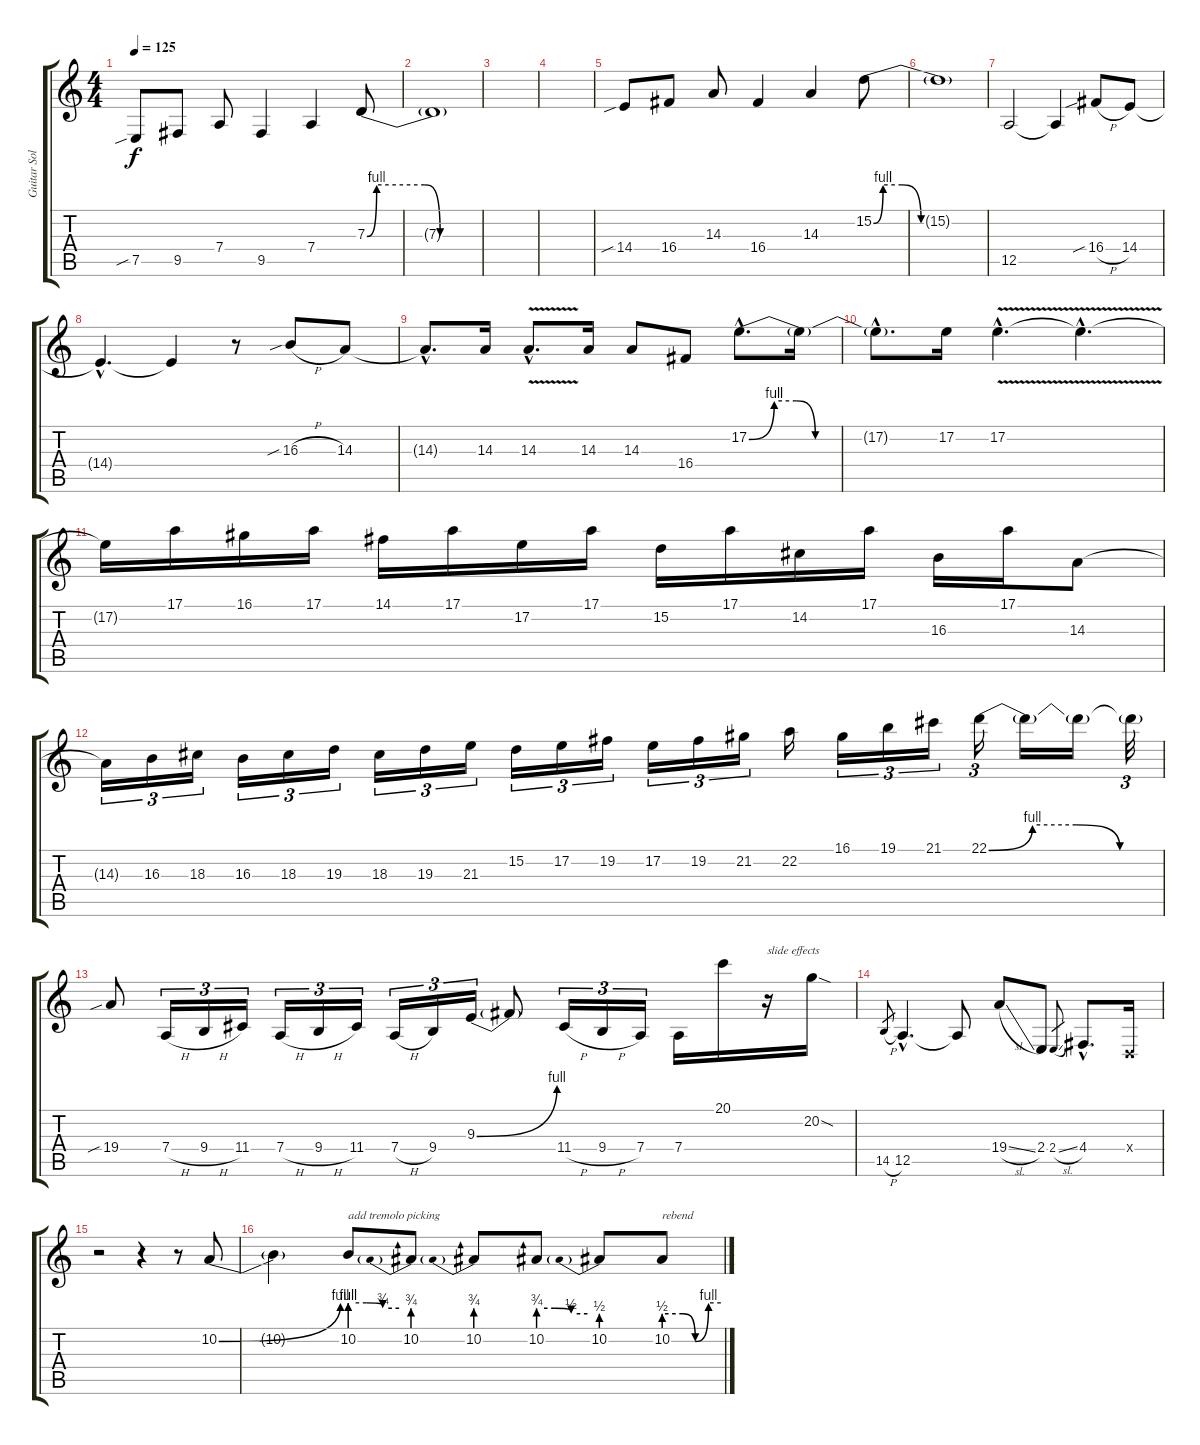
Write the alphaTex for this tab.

\track ("Guitar Solo" "Guitar Sol") {instrument lead2sawtooth}
\staff {score tabs}
\tuning (E4 B3 G3 D3 A2 E2) {hide}
\ts (4 4)
\tempo 125
\clef g2
\ks c
7.5{sib}.8{dy f instrument lead2sawtooth} 9.5.8 7.4.8 9.5.4 7.4.4 7.3{be (custom 0 0 5 4 30 4 38 0 45 0 60 0)}.8 |
7.3{t}.1 |
|
|
14.4{sib}.8{instrument lead2sawtooth} 16.4.8 14.3.8 16.4.4 14.3.4 15.2{be (custom 0 0 5 4 15 4 25 0 45 0 60 0)}.8 |
15.2{t}.1 |
12.5.2 12.5{t}.4 16.4{sib h}.8 14.4.8 |
14.4{hac t}.4{d} 14.4{t}.4 r.8 16.3{sib h}.8 14.3.8 |
14.3{hac t}.8{d} 14.3.16 14.3{v hac}.8{d} 14.3.16 14.3.8 16.4.8 17.2{be (custom 0 0 8 4 15 4 21 0 45 0 60 0) hac}.8{d} 17.2{t}.16 |
17.2{hac t}.8{d} 17.2.16 17.2{v hac}.4{d} 17.2{hac t}.4{d} |
17.2{t}.16 17.1.16 16.1.16 17.1.16 14.1.16 17.1.16 17.2.16 17.1.16 15.2.16 17.1.16 14.2.16 17.1.16 16.3.16 17.1.16 14.3.8 |
14.3{t}.16{tu (3 2)} 16.3.16{tu (3 2)} 18.3.16{tu (3 2)} 16.3.16{tu (3 2)} 18.3.16{tu (3 2)} 19.3.16{tu (3 2)} 18.3.16{tu (3 2)} 19.3.16{tu (3 2)} 21.3.16{tu (3 2)} 15.2.16{tu (3 2)} 17.2.16{tu (3 2)} 19.2.16{tu (3 2)} 17.2.16{tu (3 2)} 19.2.16{tu (3 2)} 21.2.16{tu (3 2)} 22.2.16 16.1.16{tu (3 2)} 19.1.16{tu (3 2)} 21.1.16{tu (3 2)} 22.1{be (custom 0 0 15 4 30 4 45 0 60 0)}.16{tu (3 2)} 22.1{t}.16 22.1{t}.16 22.1{t}.32{tu (3 2)} |
19.4{sib}.8 7.4{h}.16{tu (3 2)} 9.4{h}.16{tu (3 2)} 11.4.16{tu (3 2)} 7.4{h}.16{tu (3 2)} 9.4{h}.16{tu (3 2)} 11.4.16{tu (3 2)} 7.4{h}.16{tu (3 2)} 9.4.16{tu (3 2)} 9.3{be (bend 0 0 60 4)}.16{tu (3 2)} 9.3{t}.8 11.4{h}.16{tu (3 2)} 9.4{h}.16{tu (3 2)} 7.4.16{tu (3 2)} 7.4.16 20.1.16 r.16{txt "slide effects"} 20.2{sod}.16 |
14.5{h}.8{gr} 12.5{hac}.4{d} 12.5{t}.8 19.4{sl}.8 2.4.8 2.4{sl}.8{gr} 4.4{hac}.8{d} 0.4{x}.16 |
r.2 r.4 r.8 10.2{be (bend 0 0 60 4)}.8 |
10.2{t}.4 10.2{be (custom 0 4 20 4 40 3 60 3)}.8{txt "add tremolo picking"} 10.2{be (prebend 0 3 60 3)}.8 10.2{be (prebend 0 3 60 3)}.8 10.2{be (custom 0 3 20 3 40 2 60 2)}.8 10.2{be (prebend 0 2 60 2)}.8 10.2{be (custom 0 2 20 2 33 0 47 4 60 4)}.8{txt "rebend"}
